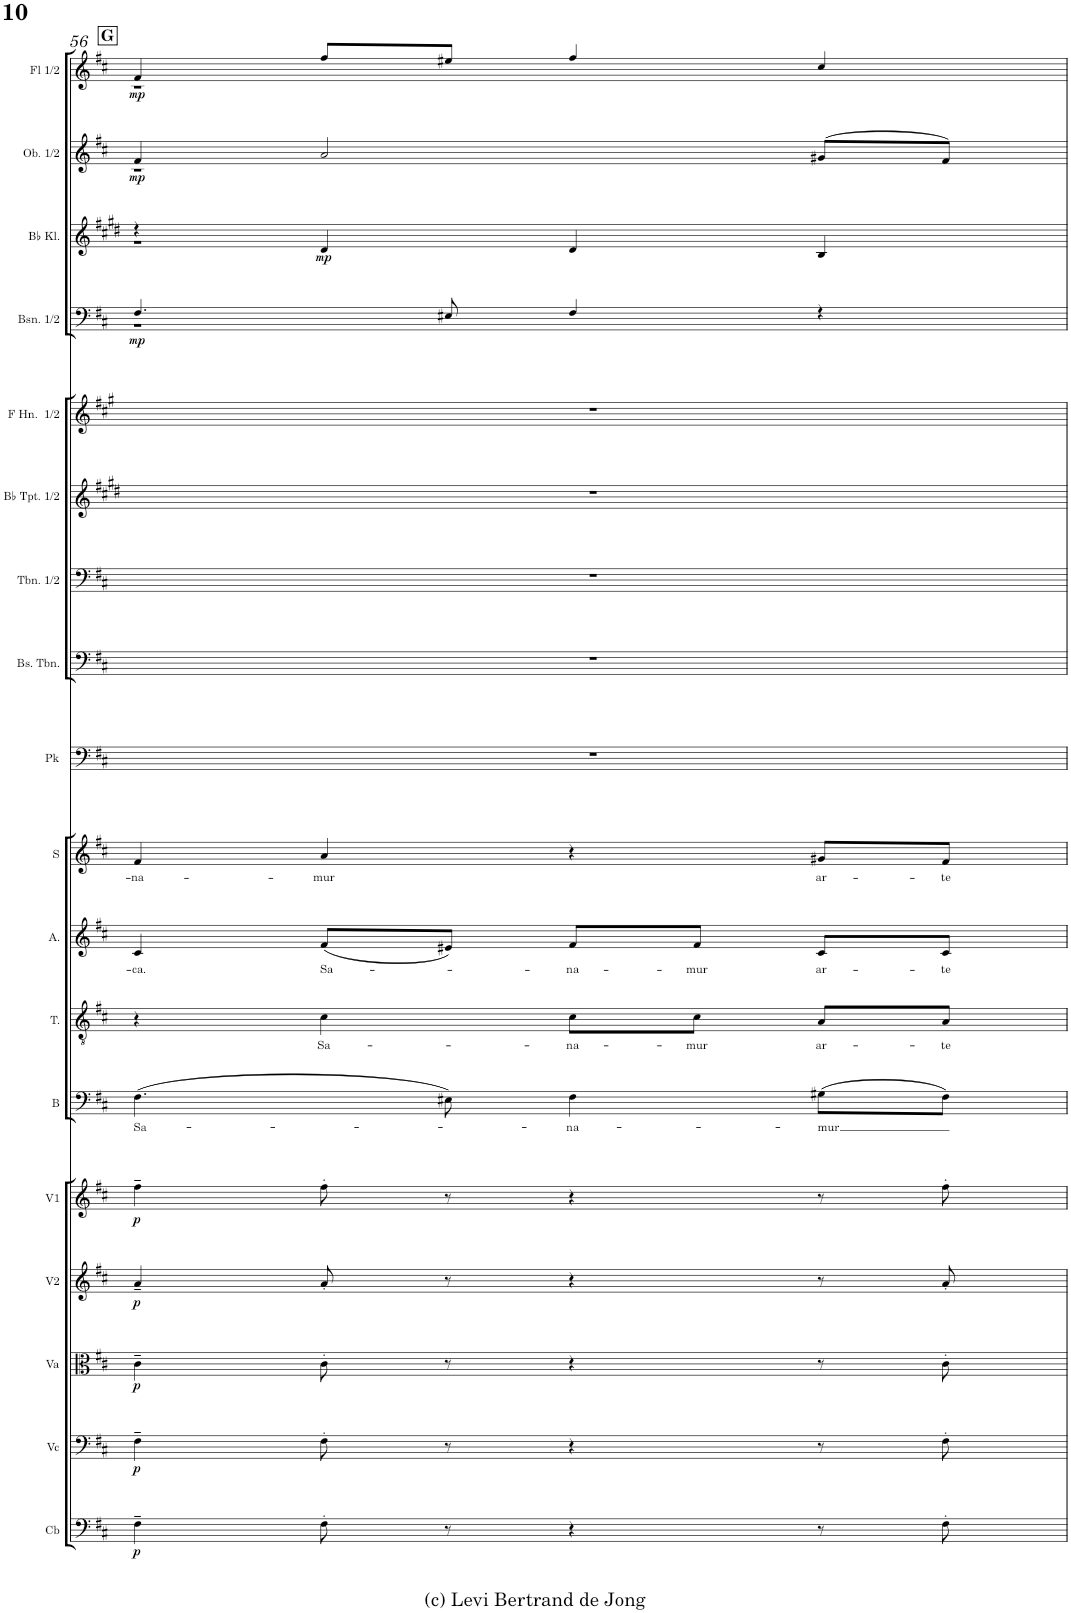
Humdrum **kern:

**kern	**dynam	**kern	**dynam	**kern	**dynam	**kern	**dynam	**kern	**dynam	**kern	**text	**kern	**text	**kern	**text	**kern	**text	**kern	**kern	**kern	**kern	**kern	**kern	**dynam	**kern	**dynam	**kern	**dynam	**kern	**dynam
*part18	*part18	*part17	*part17	*part16	*part16	*part15	*part15	*part14	*part14	*part13	*part13	*part12	*part12	*part11	*part11	*part10	*part10	*part9	*part8	*part7	*part6	*part5	*part4	*part4	*part3	*part3	*part2	*part2	*part1	*part1
*staff18	*staff18	*staff17	*staff17	*staff16	*staff16	*staff15	*staff15	*staff14	*staff14	*staff13	*staff13	*staff12	*staff12	*staff11	*staff11	*staff10	*staff10	*staff9	*staff8	*staff7	*staff6	*staff5	*staff4	*staff4	*staff3	*staff3	*staff2	*staff2	*staff1	*staff1
*I"Contrabasses	*	*I"Violoncellos	*	*I"Violas	*	*I"Violins 2	*	*I"Violins 1	*	*I"Bas	*	*I"Tenor	*	*I"Alt	*	*I"Sopraan	*	*I"Pauken	*I"Bas-trombone	*I"Trombone 1/2	*I"Trompet Bb 1/2	*I"F Horn 1/2	*I"Bassoon 1/2	*	*I"Klarinet in Bb	*	*I"Oboe 1/2	*	*I"Flute 1/2	*
*I'Cb	*	*I'Vc	*	*I'Va	*	*I'V2	*	*I'V1	*	*I'B	*	*I'T.	*	*I'A.	*	*I'S	*	*I'Pk	*I'Bs. Tbn.	*I'Tbn. 1/2	*	*I'F Hn.  1/2	*I'Bsn. 1/2	*	*	*	*I'Ob. 1/2	*	*I'Fl 1/2	*
!!LO:PB:g=z
*clefF4	*	*clefF4	*	*clefC3	*	*clefG2	*	*clefG2	*	*clefF4	*	*clefGv2	*	*clefG2	*	*clefG2	*	*clefF4	*clefF4	*clefF4	*clefG2	*clefG2	*clefF4	*	*clefG2	*	*clefG2	*	*clefG2	*
*Trd7c12	*	*	*	*	*	*	*	*	*	*	*	*	*	*	*	*	*	*	*	*	*Trd1c2	*Trd4c7	*	*	*Trd1c2	*	*	*	*	*
*k[f#c#]	*	*k[f#c#]	*	*k[f#c#]	*	*k[f#c#]	*	*k[f#c#]	*	*k[f#c#]	*	*k[f#c#]	*	*k[f#c#]	*	*k[f#c#]	*	*k[f#c#]	*k[f#c#]	*k[f#c#]	*k[f#c#g#d#]	*k[f#c#g#]	*k[f#c#]	*	*k[f#c#g#d#]	*	*k[f#c#]	*	*k[f#c#]	*
*M4/4	*	*M4/4	*	*M4/4	*	*M4/4	*	*M4/4	*	*M4/4	*	*M4/4	*	*M4/4	*	*M4/4	*	*M4/4	*M4/4	*M4/4	*M4/4	*M4/4	*M4/4	*	*M4/4	*	*M4/4	*	*M4/4	*
!!LO:REH:place=s1:a:B:cj:fs=14:t=G
=56	=56	=56	=56	=56	=56	=56	=56	=56	=56	=56	=56	=56	=56	=56	=56	=56	=56	=56	=56	=56	=56	=56	=56	=56	=56	=56	=56	=56	=56	=56
!	!LO:DY:b	!	!LO:DY:b	!	!LO:DY:b	!	!LO:DY:b	!	!LO:DY:b	!	!LO:LY:b	!	!	!	!LO:LY:b	!	!LO:LY:b	!	!	!	!	!	!	!LO:DY:b	!	!	!	!LO:DY:b	!	!LO:DY:b
*	*	*	*	*	*	*	*	*	*	*	*	*	*	*	*	*	*	*	*	*	*	*	*^	*	*^	*	*^	*	*^	*
4F#~\	p	4F#~\	p	4c#~\	p	4a~/	p	4ff#~\	p	(4.F#\	Sa-	4r	.	4c#/	-ca.	4f#/	-na-	1r	1r	1r	1r	1r	4.F#/	1r	mp	4r	1r	.	4f#/	1r	mp	4f#/	1r	mp
!	!	!	!	!	!	!	!	!	!	!	!	!	!LO:LY:b	!	!LO:LY:b	!	!LO:LY:b	!	!	!	!	!	!	!	!	!	!	!LO:DY:b	!	!	!	!	!	!
8F#'\	.	8F#'\	.	8c#'\	.	8a'/	.	8ff#'\	.	.	.	4c#\	Sa-	(8f#/L	Sa-	4a/	-mur	.	.	.	.	.	.	.	.	4d#/	.	mp	2a/	.	.	8ff#/L	.	.
8r	.	8r	.	8r	.	8r	.	8r	.	8E#X\)	.	.	.	8e#X/J)	.	.	.	.	.	.	.	.	8E#X/	.	.	.	.	.	.	.	.	8ee#X/J	.	.
!	!	!	!	!	!	!	!	!	!	!	!LO:LY:b	!	!LO:LY:b	!	!LO:LY:b	!	!	!	!	!	!	!	!	!	!	!	!	!	!	!	!	!	!	!
4r	.	4r	.	4r	.	4r	.	4r	.	4F#\	-na-	8c#\L	-na-	8f#/L	-na-	4r	.	.	.	.	.	.	4F#/	.	.	4d#/	.	.	.	.	.	4ff#/	.	.
!	!	!	!	!	!	!	!	!	!	!	!	!	!LO:LY:b	!	!LO:LY:b	!	!	!	!	!	!	!	!	!	!	!	!	!	!	!	!	!	!	!
.	.	.	.	.	.	.	.	.	.	.	.	8c#\J	-mur	8f#/J	-mur	.	.	.	.	.	.	.	.	.	.	.	.	.	.	.	.	.	.	.
!	!	!	!	!	!	!	!	!	!	!	!LO:LY:b	!	!LO:LY:b	!	!LO:LY:b	!	!LO:LY:b	!	!	!	!	!	!	!	!	!	!	!	!	!	!	!	!	!
8r	.	8r	.	8r	.	8r	.	8r	.	(8G#X\L	-mur	8A/L	ar-	8c#/L	ar-	8g#X/L	ar-	.	.	.	.	.	4r	.	.	4B/	.	.	(8g#X/L	.	.	4cc#/	.	.
!	!	!	!	!	!	!	!	!	!	!	!	!	!LO:LY:b	!	!LO:LY:b	!	!LO:LY:b	!	!	!	!	!	!	!	!	!	!	!	!	!	!	!	!	!
8F#'\	.	8F#'\	.	8c#'\	.	8a'/	.	8ff#'\	.	8F#\J)	.	8A/J	-te	8c#/J	-te	8f#/J	-te	.	.	.	.	.	.	.	.	.	.	.	8f#/J)	.	.	.	.	.
*	*	*	*	*	*	*	*	*	*	*	*	*	*	*	*	*	*	*	*	*	*	*	*v	*v	*	*	*	*	*v	*v	*	*v	*v	*
*	*	*	*	*	*	*	*	*	*	*	*	*	*	*	*	*	*	*	*	*	*	*	*	*	*v	*v	*	*	*	*	*
=	=	=	=	=	=	=	=	=	=	=	=	=	=	=	=	=	=	=	=	=	=	=	=	=	=	=	=	=	=	=
*-	*-	*-	*-	*-	*-	*-	*-	*-	*-	*-	*-	*-	*-	*-	*-	*-	*-	*-	*-	*-	*-	*-	*-	*-	*-	*-	*-	*-	*-	*-
